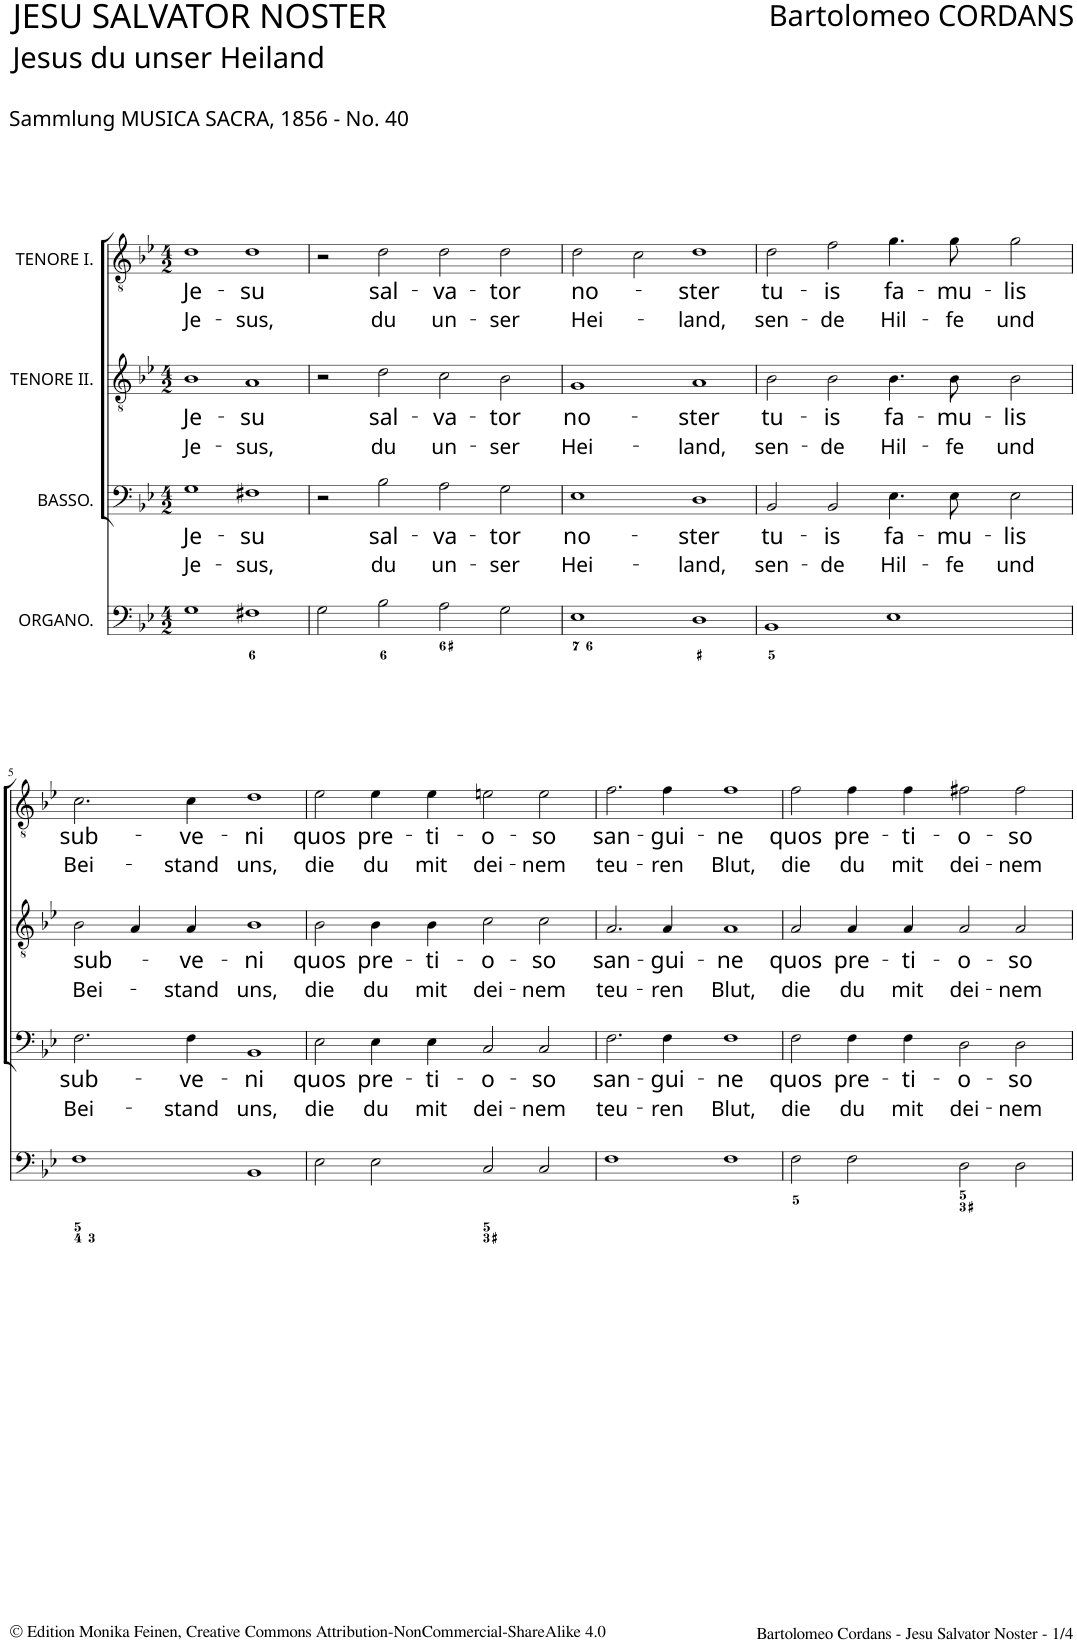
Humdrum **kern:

**kern	**kern	**text	**text	**kern	**text	**text	**kern	**text	**text
*part4	*part3	*part3	*part3	*part2	*part2	*part2	*part1	*part1	*part1
*staff4	*staff3	*staff3	*staff3	*staff2	*staff2	*staff2	*staff1	*staff1	*staff1
*I"ORGANO.	*I"BASSO.	*	*	*I"TENORE II.	*	*	*I"TENORE I.	*	*
*clefF4	*clefF4	*	*	*clefGv2	*	*	*clefGv2	*	*
*k[b-e-]	*k[b-e-]	*	*	*k[b-e-]	*	*	*k[b-e-]	*	*
*M4/2	*M4/2	*	*	*M4/2	*	*	*M4/2	*	*
=1	=1	=1	=1	=1	=1	=1	=1	=1	=1
!	!	!LO:LY:b	!LO:LY:b	!	!LO:LY:b	!LO:LY:b	!	!LO:LY:b	!LO:LY:b
1G	1G	Je-	Je-	1B-	Je-	Je-	1d	Je-	Je-
!	!	!LO:LY:b	!LO:LY:b	!	!LO:LY:b	!LO:LY:b	!	!LO:LY:b	!LO:LY:b
1F#X	1F#X	-su	-sus,	1A	-su	-sus,	1d	-su	-sus,
=2	=2	=2	=2	=2	=2	=2	=2	=2	=2
2G\	2r	.	.	2r	.	.	2r	.	.
!	!	!LO:LY:b	!LO:LY:b	!	!LO:LY:b	!LO:LY:b	!	!LO:LY:b	!LO:LY:b
2B-\	2B-\	sal-	du	2d\	sal-	du	2d\	sal-	du
!	!	!LO:LY:b	!LO:LY:b	!	!LO:LY:b	!LO:LY:b	!	!LO:LY:b	!LO:LY:b
2A\	2A\	-va-	un-	2c\	-va-	un-	2d\	-va-	un-
!	!	!LO:LY:b	!LO:LY:b	!	!LO:LY:b	!LO:LY:b	!	!LO:LY:b	!LO:LY:b
2G\	2G\	-tor	-ser	2B-\	-tor	-ser	2d\	-tor	-ser
=3	=3	=3	=3	=3	=3	=3	=3	=3	=3
!	!	!LO:LY:b	!LO:LY:b	!	!LO:LY:b	!LO:LY:b	!	!LO:LY:b	!LO:LY:b
1E-	1E-	no-	Hei-	1G	no-	Hei-	2d\	no-	Hei-
.	.	.	.	.	.	.	2c\	.	.
!	!	!LO:LY:b	!LO:LY:b	!	!LO:LY:b	!LO:LY:b	!	!LO:LY:b	!LO:LY:b
1D	1D	-ster	-land,	1A	-ster	-land,	1d	-ster	-land,
=4	=4	=4	=4	=4	=4	=4	=4	=4	=4
!	!	!LO:LY:b	!LO:LY:b	!	!LO:LY:b	!LO:LY:b	!	!LO:LY:b	!LO:LY:b
1BB-	2BB-/	tu-	sen-	2B-\	tu-	sen-	2d\	tu-	sen-
!	!	!LO:LY:b	!LO:LY:b	!	!LO:LY:b	!LO:LY:b	!	!LO:LY:b	!LO:LY:b
.	2BB-/	-is	-de	2B-\	-is	-de	2f\	-is	-de
!	!	!LO:LY:b	!LO:LY:b	!	!LO:LY:b	!LO:LY:b	!	!LO:LY:b	!LO:LY:b
1E-	4.E-\	fa-	Hil-	4.B-\	fa-	Hil-	4.g\	fa-	Hil-
!	!	!LO:LY:b	!LO:LY:b	!	!LO:LY:b	!LO:LY:b	!	!LO:LY:b	!LO:LY:b
.	8E-\	-mu-	-fe	8B-\	-mu-	-fe	8g\	-mu-	-fe
!	!	!LO:LY:b	!LO:LY:b	!	!LO:LY:b	!LO:LY:b	!	!LO:LY:b	!LO:LY:b
.	2E-\	-lis	und	2B-\	-lis	und	2g\	-lis	und
!!LO:LB:g=z
=5	=5	=5	=5	=5	=5	=5	=5	=5	=5
!	!	!LO:LY:b	!LO:LY:b	!	!LO:LY:b	!LO:LY:b	!	!LO:LY:b	!LO:LY:b
1F	2.F\	sub-	Bei-	2B-\	sub-	Bei-	2.c\	sub-	Bei-
.	.	.	.	4A/	.	.	.	.	.
!	!	!LO:LY:b	!LO:LY:b	!	!LO:LY:b	!LO:LY:b	!	!LO:LY:b	!LO:LY:b
.	4F\	-ve-	-stand	4A/	-ve-	-stand	4c\	-ve-	-stand
!	!	!LO:LY:b	!LO:LY:b	!	!LO:LY:b	!LO:LY:b	!	!LO:LY:b	!LO:LY:b
1BB-	1BB-	-ni	uns,	1B-	-ni	uns,	1d	-ni	uns,
=6	=6	=6	=6	=6	=6	=6	=6	=6	=6
!	!	!LO:LY:b	!LO:LY:b	!	!LO:LY:b	!LO:LY:b	!	!LO:LY:b	!LO:LY:b
2E-\	2E-\	quos	die	2B-\	quos	die	2e-\	quos	die
!	!	!LO:LY:b	!LO:LY:b	!	!LO:LY:b	!LO:LY:b	!	!LO:LY:b	!LO:LY:b
2E-\	4E-\	pre-	du	4B-\	pre-	du	4e-\	pre-	du
!	!	!LO:LY:b	!LO:LY:b	!	!LO:LY:b	!LO:LY:b	!	!LO:LY:b	!LO:LY:b
.	4E-\	-ti-	mit	4B-\	-ti-	mit	4e-\	-ti-	mit
!	!	!LO:LY:b	!LO:LY:b	!	!LO:LY:b	!LO:LY:b	!	!LO:LY:b	!LO:LY:b
2C/	2C/	-o-	dei-	2c\	-o-	dei-	2en\	-o-	dei-
!	!	!LO:LY:b	!LO:LY:b	!	!LO:LY:b	!LO:LY:b	!	!LO:LY:b	!LO:LY:b
2C/	2C/	-so	-nem	2c\	-so	-nem	2e\	-so	-nem
=7	=7	=7	=7	=7	=7	=7	=7	=7	=7
!	!	!LO:LY:b	!LO:LY:b	!	!LO:LY:b	!LO:LY:b	!	!LO:LY:b	!LO:LY:b
1F	2.F\	san-	teu-	2.A/	san-	teu-	2.f\	san-	teu-
!	!	!LO:LY:b	!LO:LY:b	!	!LO:LY:b	!LO:LY:b	!	!LO:LY:b	!LO:LY:b
.	4F\	-gui-	-ren	4A/	-gui-	-ren	4f\	-gui-	-ren
!	!	!LO:LY:b	!LO:LY:b	!	!LO:LY:b	!LO:LY:b	!	!LO:LY:b	!LO:LY:b
1F	1F	-ne	Blut,	1A	-ne	Blut,	1f	-ne	Blut,
=8	=8	=8	=8	=8	=8	=8	=8	=8	=8
!	!	!LO:LY:b	!LO:LY:b	!	!LO:LY:b	!LO:LY:b	!	!LO:LY:b	!LO:LY:b
2F\	2F\	quos	die	2A/	quos	die	2f\	quos	die
!	!	!LO:LY:b	!LO:LY:b	!	!LO:LY:b	!LO:LY:b	!	!LO:LY:b	!LO:LY:b
2F\	4F\	pre-	du	4A/	pre-	du	4f\	pre-	du
!	!	!LO:LY:b	!LO:LY:b	!	!LO:LY:b	!LO:LY:b	!	!LO:LY:b	!LO:LY:b
.	4F\	-ti-	mit	4A/	-ti-	mit	4f\	-ti-	mit
!	!	!LO:LY:b	!LO:LY:b	!	!LO:LY:b	!LO:LY:b	!	!LO:LY:b	!LO:LY:b
2D\	2D\	-o-	dei-	2A/	-o-	dei-	2f#X\	-o-	dei-
!	!	!LO:LY:b	!LO:LY:b	!	!LO:LY:b	!LO:LY:b	!	!LO:LY:b	!LO:LY:b
2D\	2D\	-so	-nem	2A/	-so	-nem	2f#\	-so	-nem
=	=	=	=	=	=	=	=	=	=
*-	*-	*-	*-	*-	*-	*-	*-	*-	*-
